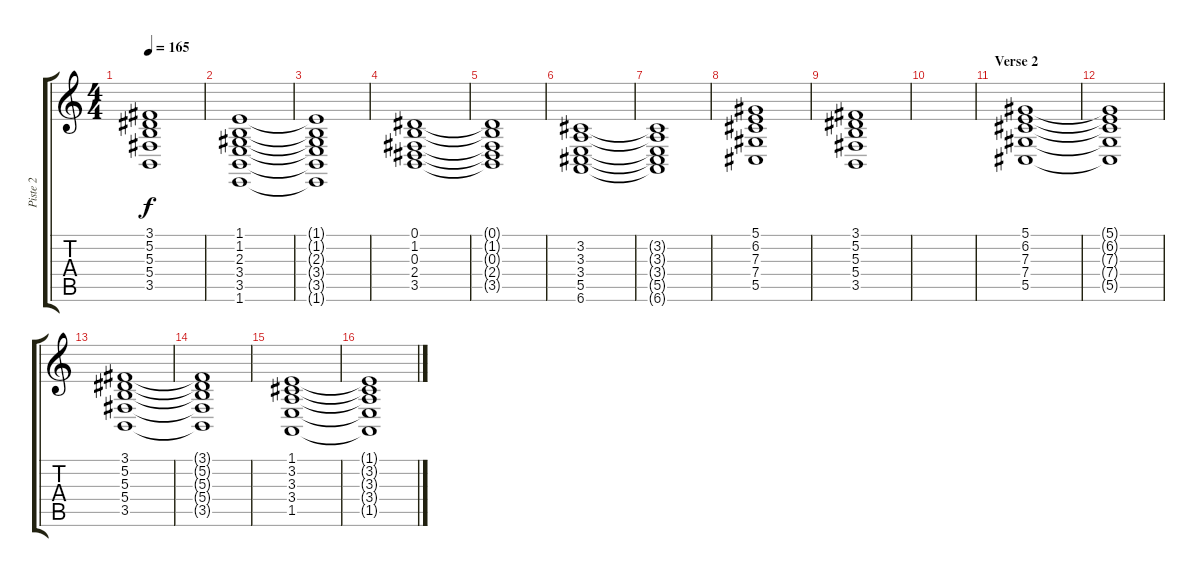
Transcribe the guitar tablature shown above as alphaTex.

\track ("Piste 2" "Piste 2") {instrument stringensemble1}
\staff {score tabs}
\tuning (Eb4 Bb3 Gb3 Db3 Ab2 Eb2) {hide}
\ts (4 4)
\tempo 165
\clef g2
\ks c
(3.1 5.2 5.3 5.4 3.5).1{dy f} |
(1.1 1.2 2.3 3.4 3.5 1.6).1 |
(1.1{t} 1.2{t} 2.3{t} 3.4{t} 3.5{t} 1.6{t}).1 |
(0.1 1.2 0.3 2.4 3.5).1 |
(0.1{t} 1.2{t} 0.3{t} 2.4{t} 3.5{t}).1 |
(3.2 3.3 3.4 5.5 6.6).1 |
(3.2{t} 3.3{t} 3.4{t} 5.5{t} 6.6{t}).1 |
(5.1 6.2 7.3 7.4 5.5).1 |
(3.1 5.2 5.3 5.4 3.5).1 |
|
\section ("" "Verse 2")
(5.1 6.2 7.3 7.4 5.5).1 |
(5.1{t} 6.2{t} 7.3{t} 7.4{t} 5.5{t}).1 |
(3.1 5.2 5.3 5.4 3.5).1 |
(3.1{t} 5.2{t} 5.3{t} 5.4{t} 3.5{t}).1 |
(1.1 3.2 3.3 3.4 1.5).1 |
(1.1{t} 3.2{t} 3.3{t} 3.4{t} 1.5{t}).1
